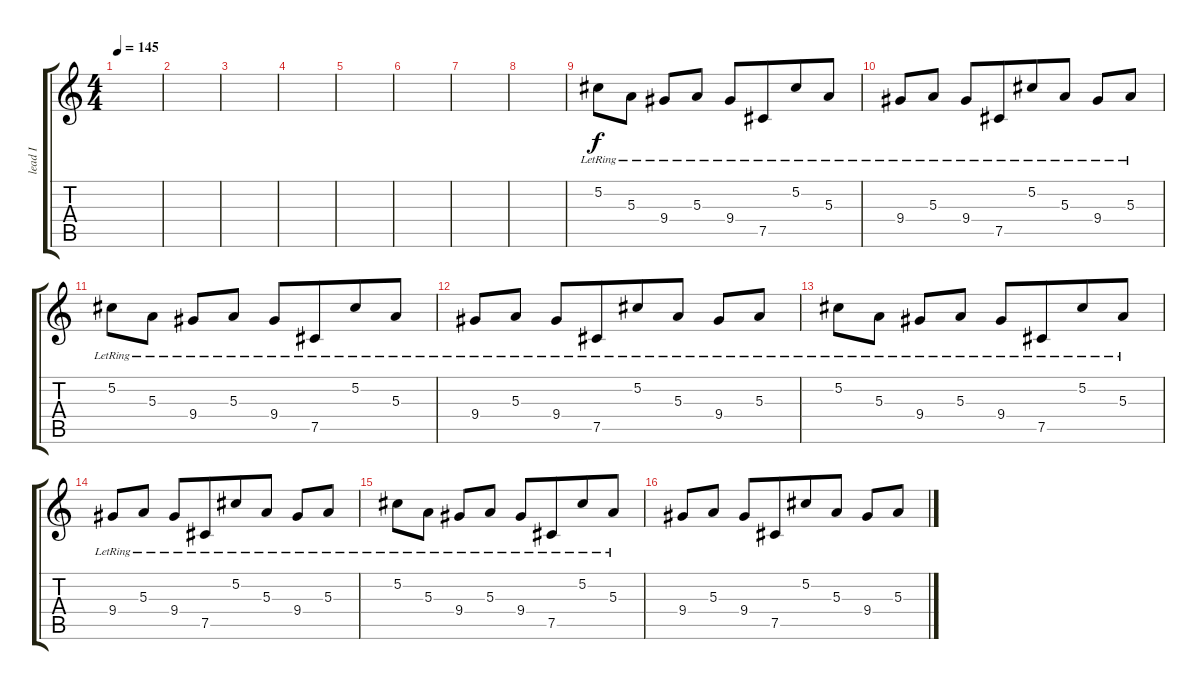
\track ("lead I" "lead I") {instrument overdrivenguitar}
\staff {score tabs}
\tuning (Db4 Ab3 E3 B2 Gb2 B1) {hide}
\ts (4 4)
\tempo 145
\clef g2
\ks c
|
|
|
|
|
|
|
|
5.2{lr}.8 5.3{lr}.8 9.4{lr}.8 5.3{lr}.8 9.4{lr}.8 7.5{lr}.8{beam merge} 5.2{lr}.8 5.3{lr}.8 |
9.4{lr}.8 5.3{lr}.8 9.4{lr}.8 7.5{lr}.8{beam merge} 5.2{lr}.8 5.3{lr}.8 9.4{lr}.8 5.3{lr}.8 |
5.2{lr}.8 5.3{lr}.8 9.4{lr}.8 5.3{lr}.8 9.4{lr}.8 7.5{lr}.8{beam merge} 5.2{lr}.8 5.3{lr}.8 |
9.4{lr}.8 5.3{lr}.8 9.4{lr}.8 7.5{lr}.8{beam merge} 5.2{lr}.8 5.3{lr}.8 9.4{lr}.8 5.3{lr}.8 |
5.2{lr}.8 5.3{lr}.8 9.4{lr}.8 5.3{lr}.8 9.4{lr}.8 7.5{lr}.8{beam merge} 5.2{lr}.8 5.3{lr}.8 |
9.4{lr}.8 5.3{lr}.8 9.4{lr}.8 7.5{lr}.8{beam merge} 5.2{lr}.8 5.3{lr}.8 9.4{lr}.8 5.3{lr}.8 |
5.2{lr}.8 5.3{lr}.8 9.4{lr}.8 5.3{lr}.8 9.4{lr}.8 7.5{lr}.8{beam merge} 5.2{lr}.8 5.3{lr}.8 |
9.4.8 5.3.8 9.4.8 7.5.8{beam merge} 5.2.8 5.3.8 9.4.8 5.3.8
